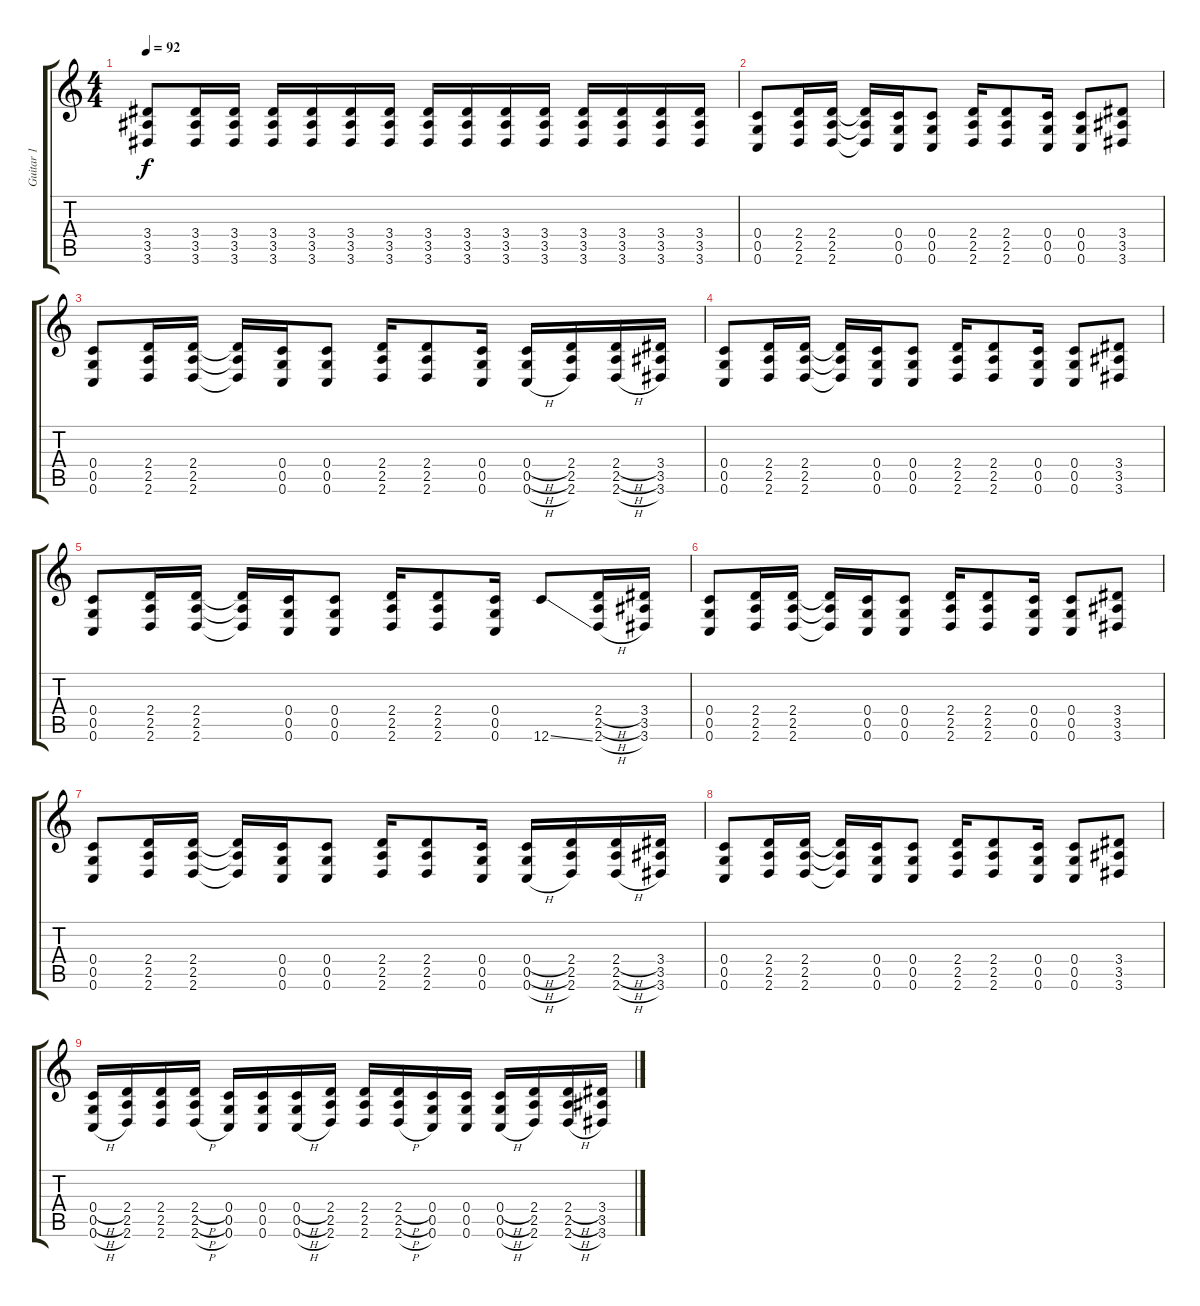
\track ("Guitar 1" "Guitar 1") {instrument distortionguitar}
\staff {score tabs}
\tuning (D4 A3 F3 C3 G2 C2) {hide}
\ts (4 4)
\tempo 92
\clef g2
\ks c
(3.4 3.5 3.6).8{dy f} (3.4 3.5 3.6).16 (3.4 3.5 3.6).16 (3.4 3.5 3.6).16 (3.4 3.5 3.6).16 (3.4 3.5 3.6).16 (3.4 3.5 3.6).16 (3.4 3.5 3.6).16 (3.4 3.5 3.6).16 (3.4 3.5 3.6).16 (3.4 3.5 3.6).16 (3.4 3.5 3.6).16 (3.4 3.5 3.6).16 (3.4 3.5 3.6).16 (3.4 3.5 3.6).16 |
(0.4 0.5 0.6).8 (2.4 2.5 2.6).16 (2.4 2.5 2.6).16 (2.4{t} 2.5{t} 2.6{t}).16 (0.4 0.5 0.6).16 (0.4 0.5 0.6).8 (2.4 2.5 2.6).16 (2.4 2.5 2.6).8 (0.4 0.5 0.6).16 (0.4 0.5 0.6).8 (3.4 3.5 3.6).8 |
(0.4 0.5 0.6).8 (2.4 2.5 2.6).16 (2.4 2.5 2.6).16 (2.4{t} 2.5{t} 2.6{t}).16 (0.4 0.5 0.6).16 (0.4 0.5 0.6).8 (2.4 2.5 2.6).16 (2.4 2.5 2.6).8 (0.4 0.5 0.6).16 (0.4{h} 0.5{h} 0.6{h}).16 (2.4 2.5 2.6).16 (2.4{h} 2.5{h} 2.6{h}).16 (3.4 3.5 3.6).16 |
(0.4 0.5 0.6).8 (2.4 2.5 2.6).16 (2.4 2.5 2.6).16 (2.4{t} 2.5{t} 2.6{t}).16 (0.4 0.5 0.6).16 (0.4 0.5 0.6).8 (2.4 2.5 2.6).16 (2.4 2.5 2.6).8 (0.4 0.5 0.6).16 (0.4 0.5 0.6).8 (3.4 3.5 3.6).8 |
(0.4 0.5 0.6).8 (2.4 2.5 2.6).16 (2.4 2.5 2.6).16 (2.4{t} 2.5{t} 2.6{t}).16 (0.4 0.5 0.6).16 (0.4 0.5 0.6).8 (2.4 2.5 2.6).16 (2.4 2.5 2.6).8 (0.4 0.5 0.6).16 12.6{ss}.8 (2.4{h} 2.5{h} 2.6{h}).16 (3.4 3.5 3.6).16 |
(0.4 0.5 0.6).8 (2.4 2.5 2.6).16 (2.4 2.5 2.6).16 (2.4{t} 2.5{t} 2.6{t}).16 (0.4 0.5 0.6).16 (0.4 0.5 0.6).8 (2.4 2.5 2.6).16 (2.4 2.5 2.6).8 (0.4 0.5 0.6).16 (0.4 0.5 0.6).8 (3.4 3.5 3.6).8 |
(0.4 0.5 0.6).8 (2.4 2.5 2.6).16 (2.4 2.5 2.6).16 (2.4{t} 2.5{t} 2.6{t}).16 (0.4 0.5 0.6).16 (0.4 0.5 0.6).8 (2.4 2.5 2.6).16 (2.4 2.5 2.6).8 (0.4 0.5 0.6).16 (0.4{h} 0.5{h} 0.6{h}).16 (2.4 2.5 2.6).16 (2.4{h} 2.5{h} 2.6{h}).16 (3.4 3.5 3.6).16 |
(0.4 0.5 0.6).8 (2.4 2.5 2.6).16 (2.4 2.5 2.6).16 (2.4{t} 2.5{t} 2.6{t}).16 (0.4 0.5 0.6).16 (0.4 0.5 0.6).8 (2.4 2.5 2.6).16 (2.4 2.5 2.6).8 (0.4 0.5 0.6).16 (0.4 0.5 0.6).8 (3.4 3.5 3.6).8 |
(0.4{h} 0.5{h} 0.6{h}).16 (2.4 2.5 2.6).16 (2.4 2.5 2.6).16 (2.4{h} 2.5{h} 2.6{h}).16 (0.4 0.5 0.6).16 (0.4 0.5 0.6).16 (0.4{h} 0.5{h} 0.6{h}).16 (2.4 2.5 2.6).16 (2.4 2.5 2.6).16 (2.4{h} 2.5{h} 2.6{h}).16 (0.4 0.5 0.6).16 (0.4 0.5 0.6).16 (0.4{h} 0.5{h} 0.6{h}).16 (2.4 2.5 2.6).16 (2.4{h} 2.5{h} 2.6{h}).16 (3.4 3.5 3.6).16
